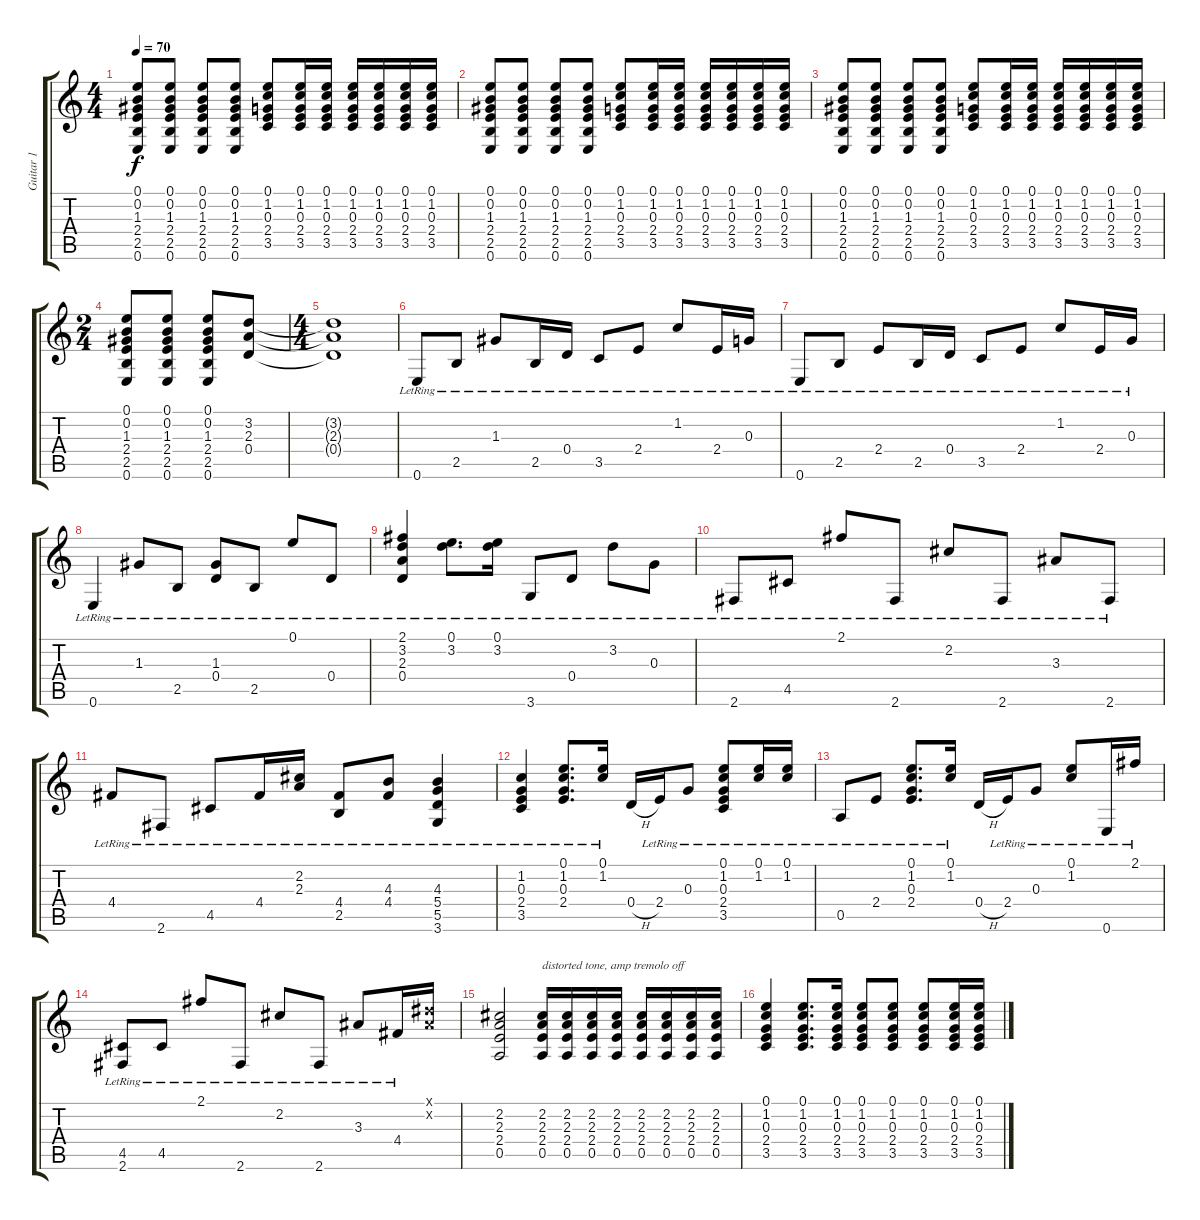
\track ("Guitar 1" "Guitar 1") {instrument electricguitarclean}
\staff {score tabs}
\tuning (E4 B3 G3 D3 A2 E2) {hide}
\ts (4 4)
\tempo 70
\clef g2
\ks c
(0.1 0.2 1.3 2.4 2.5 0.6).8{dy f} (0.1 0.2 1.3 2.4 2.5 0.6).8 (0.1 0.2 1.3 2.4 2.5 0.6).8 (0.1 0.2 1.3 2.4 2.5 0.6).8 (0.1 1.2 0.3 2.4 3.5).8 (0.1 1.2 0.3 2.4 3.5).16 (0.1 1.2 0.3 2.4 3.5).16 (0.1 1.2 0.3 2.4 3.5).16 (0.1 1.2 0.3 2.4 3.5).16 (0.1 1.2 0.3 2.4 3.5).16 (0.1 1.2 0.3 2.4 3.5).16 |
(0.1 0.2 1.3 2.4 2.5 0.6).8 (0.1 0.2 1.3 2.4 2.5 0.6).8 (0.1 0.2 1.3 2.4 2.5 0.6).8 (0.1 0.2 1.3 2.4 2.5 0.6).8 (0.1 1.2 0.3 2.4 3.5).8 (0.1 1.2 0.3 2.4 3.5).16 (0.1 1.2 0.3 2.4 3.5).16 (0.1 1.2 0.3 2.4 3.5).16 (0.1 1.2 0.3 2.4 3.5).16 (0.1 1.2 0.3 2.4 3.5).16 (0.1 1.2 0.3 2.4 3.5).16 |
(0.1 0.2 1.3 2.4 2.5 0.6).8 (0.1 0.2 1.3 2.4 2.5 0.6).8 (0.1 0.2 1.3 2.4 2.5 0.6).8 (0.1 0.2 1.3 2.4 2.5 0.6).8 (0.1 1.2 0.3 2.4 3.5).8 (0.1 1.2 0.3 2.4 3.5).16 (0.1 1.2 0.3 2.4 3.5).16 (0.1 1.2 0.3 2.4 3.5).16 (0.1 1.2 0.3 2.4 3.5).16 (0.1 1.2 0.3 2.4 3.5).16 (0.1 1.2 0.3 2.4 3.5).16 |
\ts (2 4)
(0.1 0.2 1.3 2.4 2.5 0.6).8 (0.1 0.2 1.3 2.4 2.5 0.6).8 (0.1 0.2 1.3 2.4 2.5 0.6).8 (3.2 2.3 0.4).8 |
\ts (4 4)
(3.2{t} 2.3{t} 0.4{t}).1 |
0.6{lr}.8{instrument electricguitarclean} 2.5{lr}.8 1.3{lr}.8 2.5{lr}.16 0.4{lr}.16 3.5{lr}.8 2.4{lr}.8 1.2{lr}.8 2.4{lr}.16 0.3{lr}.16 |
0.6{lr}.8 2.5{lr}.8 2.4{lr}.8 2.5{lr}.16 0.4{lr}.16 3.5{lr}.8 2.4{lr}.8 1.2{lr}.8 2.4{lr}.16 0.3{lr}.16 |
0.6{lr}.4 1.3{lr}.8 2.5{lr}.8 (1.3{lr} 0.4{lr}).8 2.5{lr}.8 0.1{lr}.8 0.4{lr}.8 |
(2.1{lr} 3.2{lr} 2.3{lr} 0.4{lr}).4 (0.1{lr} 3.2{lr}).8{d} (0.1{lr} 3.2{lr}).16 3.6{lr}.8 0.4{lr}.8 3.2{lr}.8 0.3{lr}.8 |
2.6{lr}.8 4.5{lr}.8 2.1{lr}.8 2.6{lr}.8 2.2{lr}.8 2.6{lr}.8 3.3{lr}.8 2.6{lr}.8 |
4.4{lr}.8 2.6{lr}.8 4.5{lr}.8 4.4{lr}.16 (2.2{lr} 2.3{lr}).16 (4.4{lr} 2.5{lr}).8 (4.3{lr} 4.4{lr}).8 (4.3{lr} 5.4{lr} 5.5{lr} 3.6{lr}).4 |
(1.2{lr} 0.3{lr} 2.4{lr} 3.5{lr}).4 (0.1{lr} 1.2{lr} 0.3{lr} 2.4{lr}).8{d} (0.1{lr} 1.2{lr}).16 0.4{h}.16 2.4{lr}.16 0.3{lr}.8 (0.1{lr} 1.2{lr} 0.3{lr} 2.4{lr} 3.5{lr}).8 (0.1{lr} 1.2{lr}).16 (0.1{lr} 1.2{lr}).16 |
0.5{lr}.8 2.4{lr}.8 (0.1{lr} 1.2{lr} 0.3{lr} 2.4{lr}).8{d} (0.1{lr} 1.2{lr}).16 0.4{h}.16 2.4{lr}.16 0.3{lr}.8 (0.1{lr} 1.2{lr}).8 0.6{lr}.16 2.1{lr}.16 |
(4.5{lr} 2.6{lr}).8 4.5{lr}.8 2.1{lr}.8 2.6{lr}.8 2.2{lr}.8 2.6{lr}.8 3.3{lr}.8 4.4{lr}.16 (-1.1{x} -1.2{x}).16 |
(2.2 2.3 2.4 0.5).2{instrument overdrivenguitar} (2.2 2.3 2.4 0.5).16{txt "distorted tone, amp tremolo off"} (2.2 2.3 2.4 0.5).16 (2.2 2.3 2.4 0.5).16 (2.2 2.3 2.4 0.5).16 (2.2 2.3 2.4 0.5).16 (2.2 2.3 2.4 0.5).16 (2.2 2.3 2.4 0.5).16 (2.2 2.3 2.4 0.5).16 |
(0.1 1.2 0.3 2.4 3.5).4 (0.1 1.2 0.3 2.4 3.5).8{d} (0.1 1.2 0.3 2.4 3.5).16 (0.1 1.2 0.3 2.4 3.5).8 (0.1 1.2 0.3 2.4 3.5).8 (0.1 1.2 0.3 2.4 3.5).8 (0.1 1.2 0.3 2.4 3.5).16 (0.1 1.2 0.3 2.4 3.5).16
